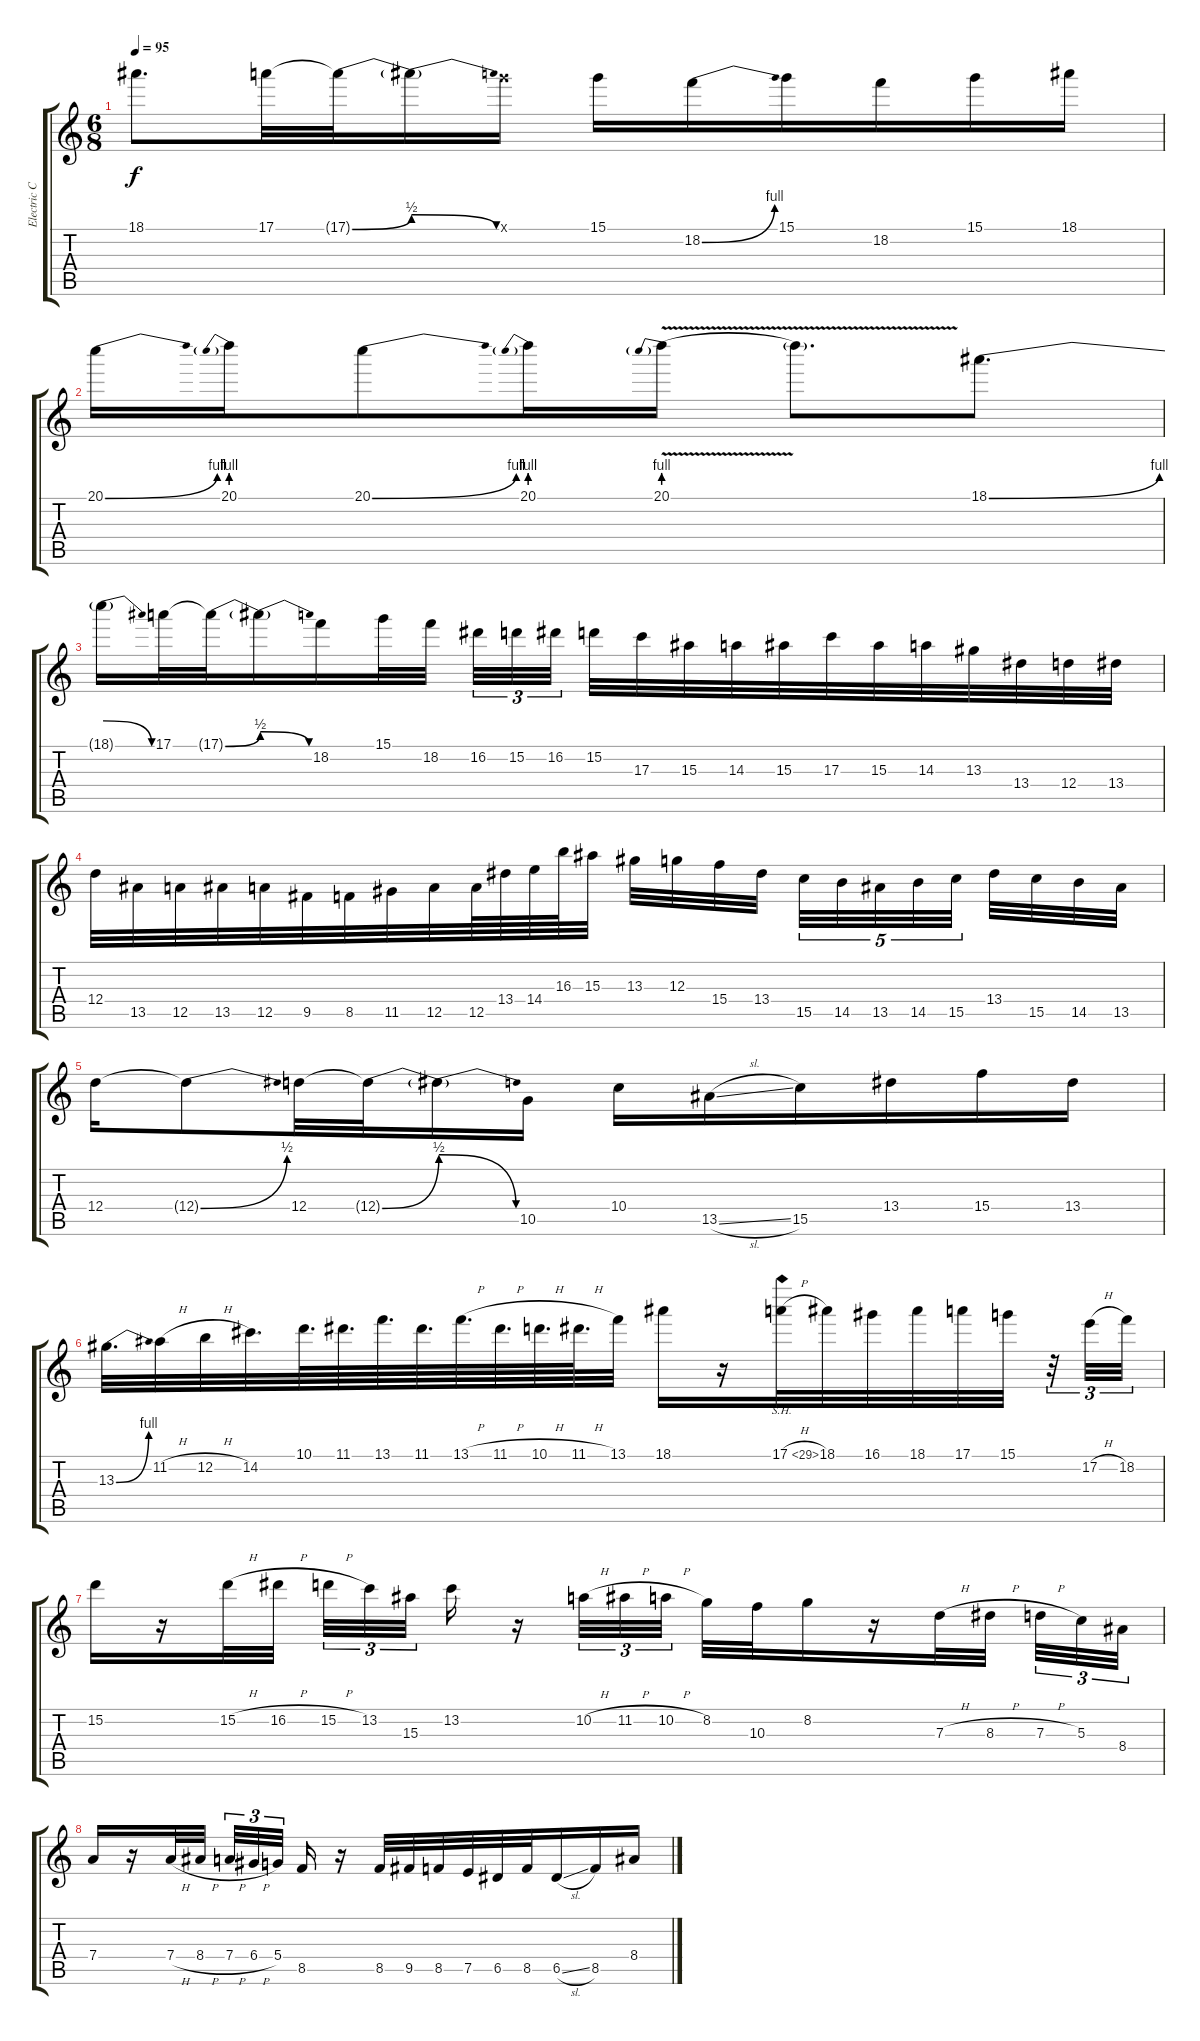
\track ("Electric Center" "Electric C") {instrument distortionguitar}
\staff {score tabs}
\tuning (E4 B3 G3 D3 A2 D2) {hide}
\ts (6 8)
\tempo 95
\clef g2
\ks c
18.1.8{d dy f} 17.1.32 17.1{be (bend 0 0 60 2) t}.32 17.1{be (release 0 2 60 0) t}.16 15.1{x}.16 15.1.16 18.2{be (bend 0 0 60 4)}.16 15.1.16 18.2.16 15.1.16 18.1.16 |
20.1{be (bend 0 0 60 4)}.16 20.1{be (prebend 0 4 60 4)}.16 20.1{be (bend 0 0 60 4)}.8 20.1{be (prebend 0 4 60 4)}.16 20.1{be (prebend 0 4 60 4) v}.16 20.1{t}.8{d} 18.1{be (bend 0 0 60 4)}.8{d} |
18.1{be (release 0 4 60 0) t}.16 17.1.32 17.1{be (bend 0 0 60 2) t}.32 17.1{be (release 0 2 60 0) t}.16 18.2.16 15.1.32 18.2.32{beam splitsecondary} 16.2.32{tu (3 2)} 15.2.32{tu (3 2)} 16.2.32{tu (3 2)} 15.2.32 17.3.32 15.3.32 14.3.32 15.3.32 17.3.32 15.3.32 14.3.32 13.3.32 13.4.32 12.4.32 13.4.32 |
12.4.32 13.5.32 12.5.32 13.5.32 12.5.32 9.5.32 8.5.32 11.5.32 12.5.32 12.5.64 13.4.64 14.4.64 16.3.64 15.3.32 13.3.32 12.3.32 15.4.32 13.4.32{beam splitsecondary} 15.5.32{tu (5 4)} 14.5.32{tu (5 4)} 13.5.32{tu (5 4)} 14.5.32{tu (5 4)} 15.5.32{tu (5 4) beam splitsecondary} 13.4.32 15.5.32 14.5.32 13.5.32 |
12.4.16 12.4{be (bend 0 0 60 2) t}.8 12.4.32 12.4{be (bend 0 0 60 2) t}.32 12.4{be (release 0 2 60 0) t}.16 10.5.16 10.4.16 13.5{sl}.16 15.5.16 13.4.16 15.4.16 13.4.16 |
13.3{be (bend 0 0 60 4)}.32{d} 11.2{h}.32 12.2{h}.32 14.2.32{d} 10.1.64{d} 11.1.64{d} 13.1.64{d} 11.1.64{d} 13.1{h}.64{d} 11.1{h}.64{d} 10.1{h}.64{d} 11.1{h}.64{d} 13.1.32 18.1.16 r.16 17.1{sh 12 h}.32 18.1.32 16.1.32 18.1.32 17.1.32 15.1.32 r.32{tu (3 2)} 17.2{h}.32{tu (3 2)} 18.2.32{tu (3 2)} |
15.2.16 r.16 15.2{h}.32 16.2{h}.32{beam splitsecondary} 15.2{h}.32{tu (3 2)} 13.2.32{tu (3 2)} 15.3.32{tu (3 2) beam splitsecondary} 13.2.16 r.16 10.2{h}.32{tu (3 2)} 11.2{h}.32{tu (3 2)} 10.2{h}.32{tu (3 2) beam splitsecondary} 8.2.32 10.3.32 8.2.16 r.16 7.3{h}.32 8.3{h}.32{beam splitsecondary} 7.3{h}.32{tu (3 2)} 5.3.32{tu (3 2)} 8.4.32{tu (3 2)} |
7.4.16 r.16 7.4{h}.32 8.4{h}.32{beam splitsecondary} 7.4{h}.32{tu (3 2)} 6.4{h}.32{tu (3 2)} 5.4.32{tu (3 2) beam splitsecondary} 8.5.16 r.16 8.5.32 9.5.32 8.5.32 7.5.32 6.5.32 8.5.32 6.5{sl}.16 8.5.16 8.4.16
